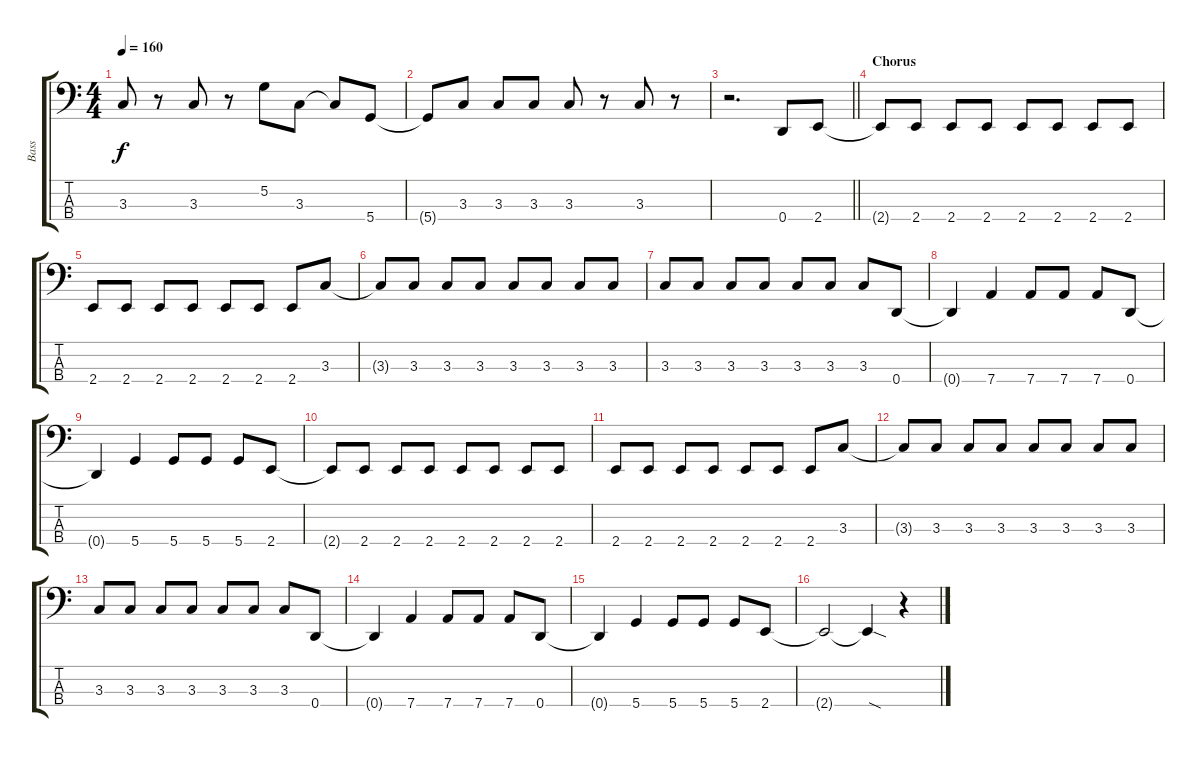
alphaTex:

\track ("Bass" "Bass") {instrument electricbassfinger}
\staff {score tabs}
\tuning (G2 D2 A1 D1) {hide}
\ts (4 4)
\tempo 160
\clef f4
\ks c
3.3.8{dy f} r.8 3.3.8 r.8 5.2.8 3.3.8 3.3{t}.8 5.4.8 |
5.4{t}.8 3.3.8 3.3.8 3.3.8 3.3.8 r.8 3.3.8 r.8 |
\barLineRight lightlight
r.2{d} 0.4.8 2.4.8 |
\section ("" "Chorus")
2.4{t}.8 2.4.8 2.4.8 2.4.8 2.4.8 2.4.8 2.4.8 2.4.8 |
2.4.8 2.4.8 2.4.8 2.4.8 2.4.8 2.4.8 2.4.8 3.3.8 |
3.3{t}.8 3.3.8 3.3.8 3.3.8 3.3.8 3.3.8 3.3.8 3.3.8 |
3.3.8 3.3.8 3.3.8 3.3.8 3.3.8 3.3.8 3.3.8 0.4.8 |
0.4{t}.4 7.4.4 7.4.8 7.4.8 7.4.8 0.4.8 |
0.4{t}.4 5.4.4 5.4.8 5.4.8 5.4.8 2.4.8 |
2.4{t}.8 2.4.8 2.4.8 2.4.8 2.4.8 2.4.8 2.4.8 2.4.8 |
2.4.8 2.4.8 2.4.8 2.4.8 2.4.8 2.4.8 2.4.8 3.3.8 |
3.3{t}.8 3.3.8 3.3.8 3.3.8 3.3.8 3.3.8 3.3.8 3.3.8 |
3.3.8 3.3.8 3.3.8 3.3.8 3.3.8 3.3.8 3.3.8 0.4.8 |
0.4{t}.4 7.4.4 7.4.8 7.4.8 7.4.8 0.4.8 |
0.4{t}.4 5.4.4 5.4.8 5.4.8 5.4.8 2.4.8 |
2.4{t}.2 2.4{sod t}.4 r.4
